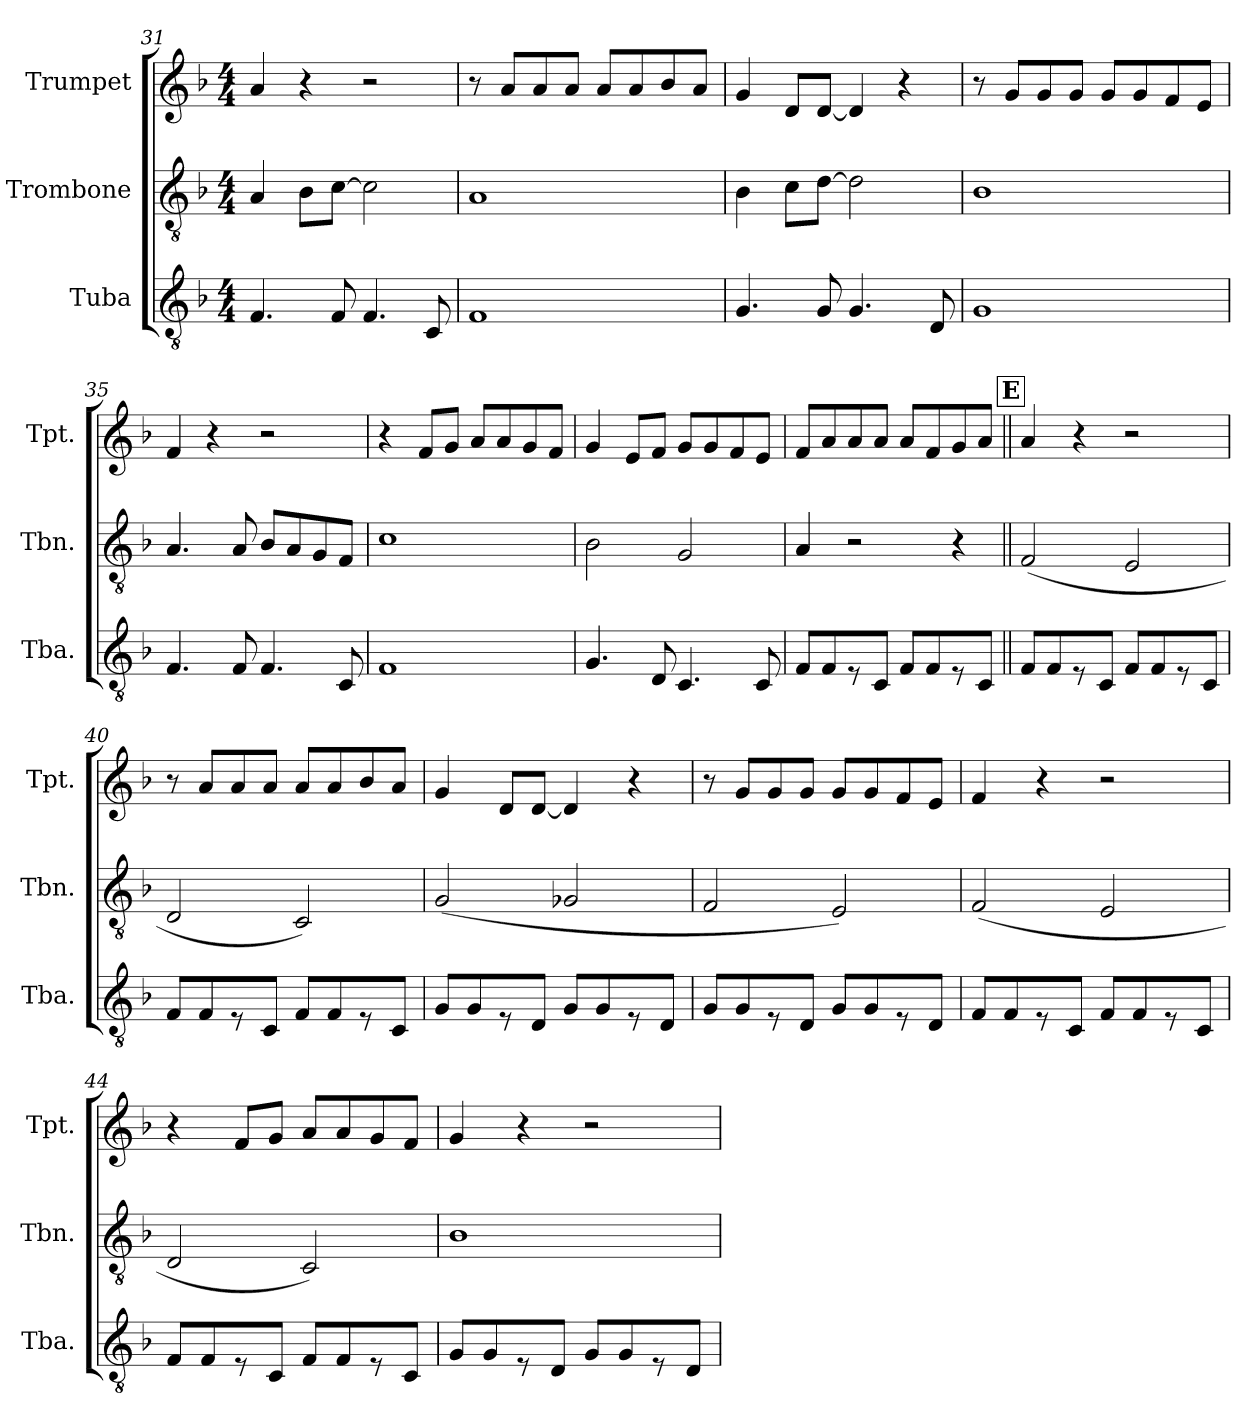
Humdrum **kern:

**kern	**kern	**kern
*part3	*part2	*part1
*staff3	*staff2	*staff1
*I"Tuba	*I"Trombone	*I"Trumpet
*I'Tba.	*I'Tbn.	*I'Tpt.
*clefGv2	*clefGv2	*clefG2
*k[b-]	*k[b-]	*k[b-]
*M4/4	*M4/4	*M4/4
=31	=31	=31
4.F	4A	4a
.	8B-L	4r
8F	[8cJ	.
4.F	2c]	2r
8C	.	.
=32	=32	=32
1F	1A	8r
.	.	8aL
.	.	8a
.	.	8aJ
.	.	8aL
.	.	8a
.	.	8b-
.	.	8aJ
=33	=33	=33
4.G	4B-	4g
.	8cL	8dL
8G	[8dJ	[8dJ
4.G	2d]	4d]
.	.	4r
8D	.	.
=34	=34	=34
1G	1B-	8r
.	.	8gL
.	.	8g
.	.	8gJ
.	.	8gL
.	.	8g
.	.	8f
.	.	8eJ
=35	=35	=35
4.F	4.A	4f
.	.	4r
8F	8A	.
4.F	8B-L	2r
.	8A	.
.	8G	.
8C	8FJ	.
=36	=36	=36
1F	1c	4r
.	.	8fL
.	.	8gJ
.	.	8aL
.	.	8a
.	.	8g
.	.	8fJ
=37	=37	=37
4.G	2B-	4g
.	.	8eL
8D	.	8fJ
4.C	2G	8gL
.	.	8g
.	.	8f
8C	.	8eJ
=38	=38	=38
8FL	4A	8fL
8F	.	8a
8r	2r	8a
8CJ	.	8aJ
8FL	.	8aL
8F	.	8f
8r	4r	8g
8CJ	.	8aJ
!!LO:REH:place=s1:a:B:fs=14:t=E
=39||	=39||	=39||
8FL	(>2F	4a
8F	.	.
8r	.	4r
8CJ	.	.
8FL	2E	2r
8F	.	.
8r	.	.
8CJ	.	.
=40	=40	=40
8FL	2D	8r
8F	.	8aL
8r	.	8a
8CJ	.	8aJ
8FL	2C)	8aL
8F	.	8a
8r	.	8b-
8CJ	.	8aJ
=41	=41	=41
8GL	(>2G	4g
8G	.	.
8r	.	8dL
8DJ	.	[8dJ
8GL	2G-X	4d]
8G	.	.
8r	.	4r
8DJ	.	.
=42	=42	=42
8GL	2F	8r
8G	.	8gL
8r	.	8g
8DJ	.	8gJ
8GL	2E)	8gL
8G	.	8g
8r	.	8f
8DJ	.	8eJ
=43	=43	=43
8FL	(>2F	4f
8F	.	.
8r	.	4r
8CJ	.	.
8FL	2E	2r
8F	.	.
8r	.	.
8CJ	.	.
=44	=44	=44
8FL	2D	4r
8F	.	.
8r	.	8fL
8CJ	.	8gJ
8FL	2C)	8aL
8F	.	8a
8r	.	8g
8CJ	.	8fJ
=45	=45	=45
8GL	1B-	4g
8G	.	.
8r	.	4r
8DJ	.	.
8GL	.	2r
8G	.	.
8r	.	.
8DJ	.	.
=	=	=
*-	*-	*-
